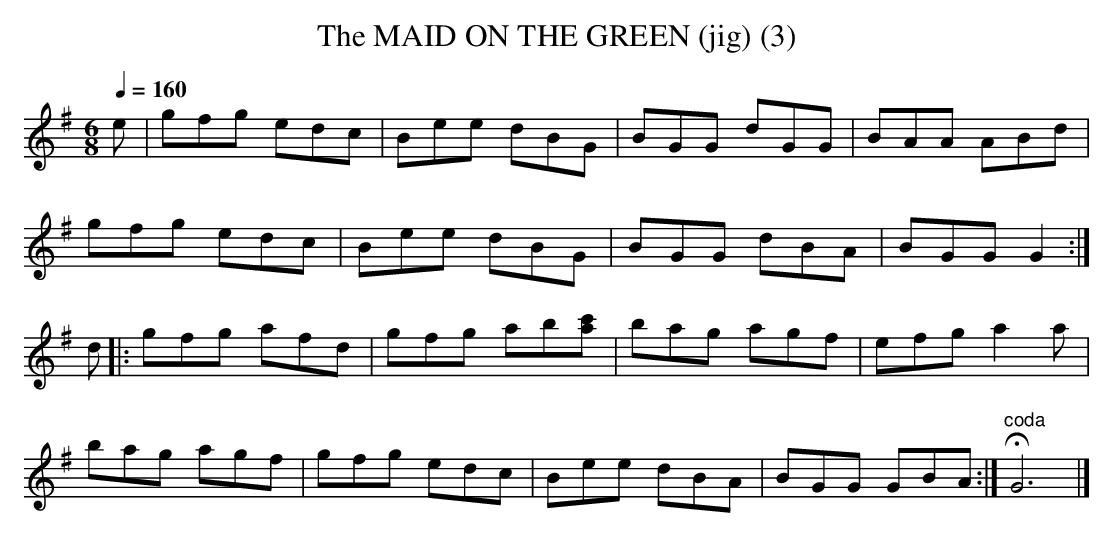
X:1
T:MAID ON THE GREEN (jig) (3), The
L:1/8
M:6/8
Q:1/4=160
K:G %
e|gfg edc|Bee dBG|BGG dGG|BAA ABd|
gfg edc|Bee dBG|BGG dBA|BGG G2 :|
d|:gfg afd|gfg ab[ac']|bag agf|efg a2a|
bag agf|gfg edc|Bee dBA|BGG GBA:|"^coda"HG6|]
